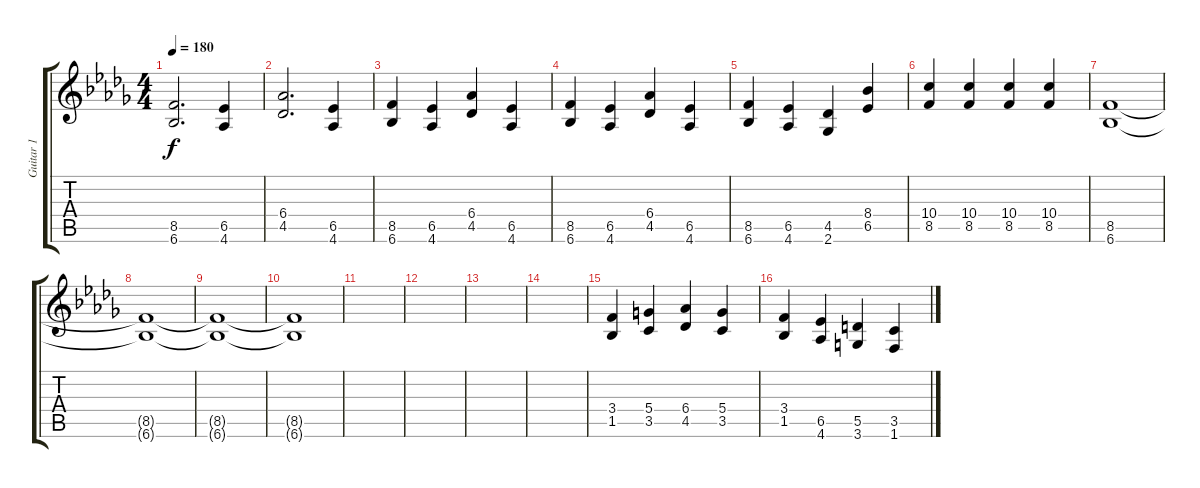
\track ("Guitar 1" "Guitar 1") {instrument overdrivenguitar}
\staff {score tabs}
\tuning (E4 B3 G3 D3 A2 E2) {hide}
\ts (4 4)
\tempo 180
\clef g2
\ks db
(8.5 6.6).2{d dy f} (6.5 4.6).4 |
(6.4 4.5).2{d} (6.5 4.6).4 |
(8.5 6.6).4 (6.5 4.6).4 (6.4 4.5).4 (6.5 4.6).4 |
(8.5 6.6).4 (6.5 4.6).4 (6.4 4.5).4 (6.5 4.6).4 |
(8.5 6.6).4 (6.5 4.6).4 (4.5 2.6).4 (8.4 6.5).4 |
(10.4 8.5).4 (10.4 8.5).4 (10.4 8.5).4 (10.4 8.5).4 |
(8.5 6.6).1{volume 0} |
(8.5{t} 6.6{t}).1 |
(8.5{t} 6.6{t}).1 |
(8.5{t} 6.6{t}).1 |
|
|
|
|
(3.4 1.5).4{volume 16} (5.4 3.5).4 (6.4 4.5).4 (5.4 3.5).4 |
(3.4 1.5).4 (6.5 4.6).4 (5.5 3.6).4 (3.5 1.6).4
